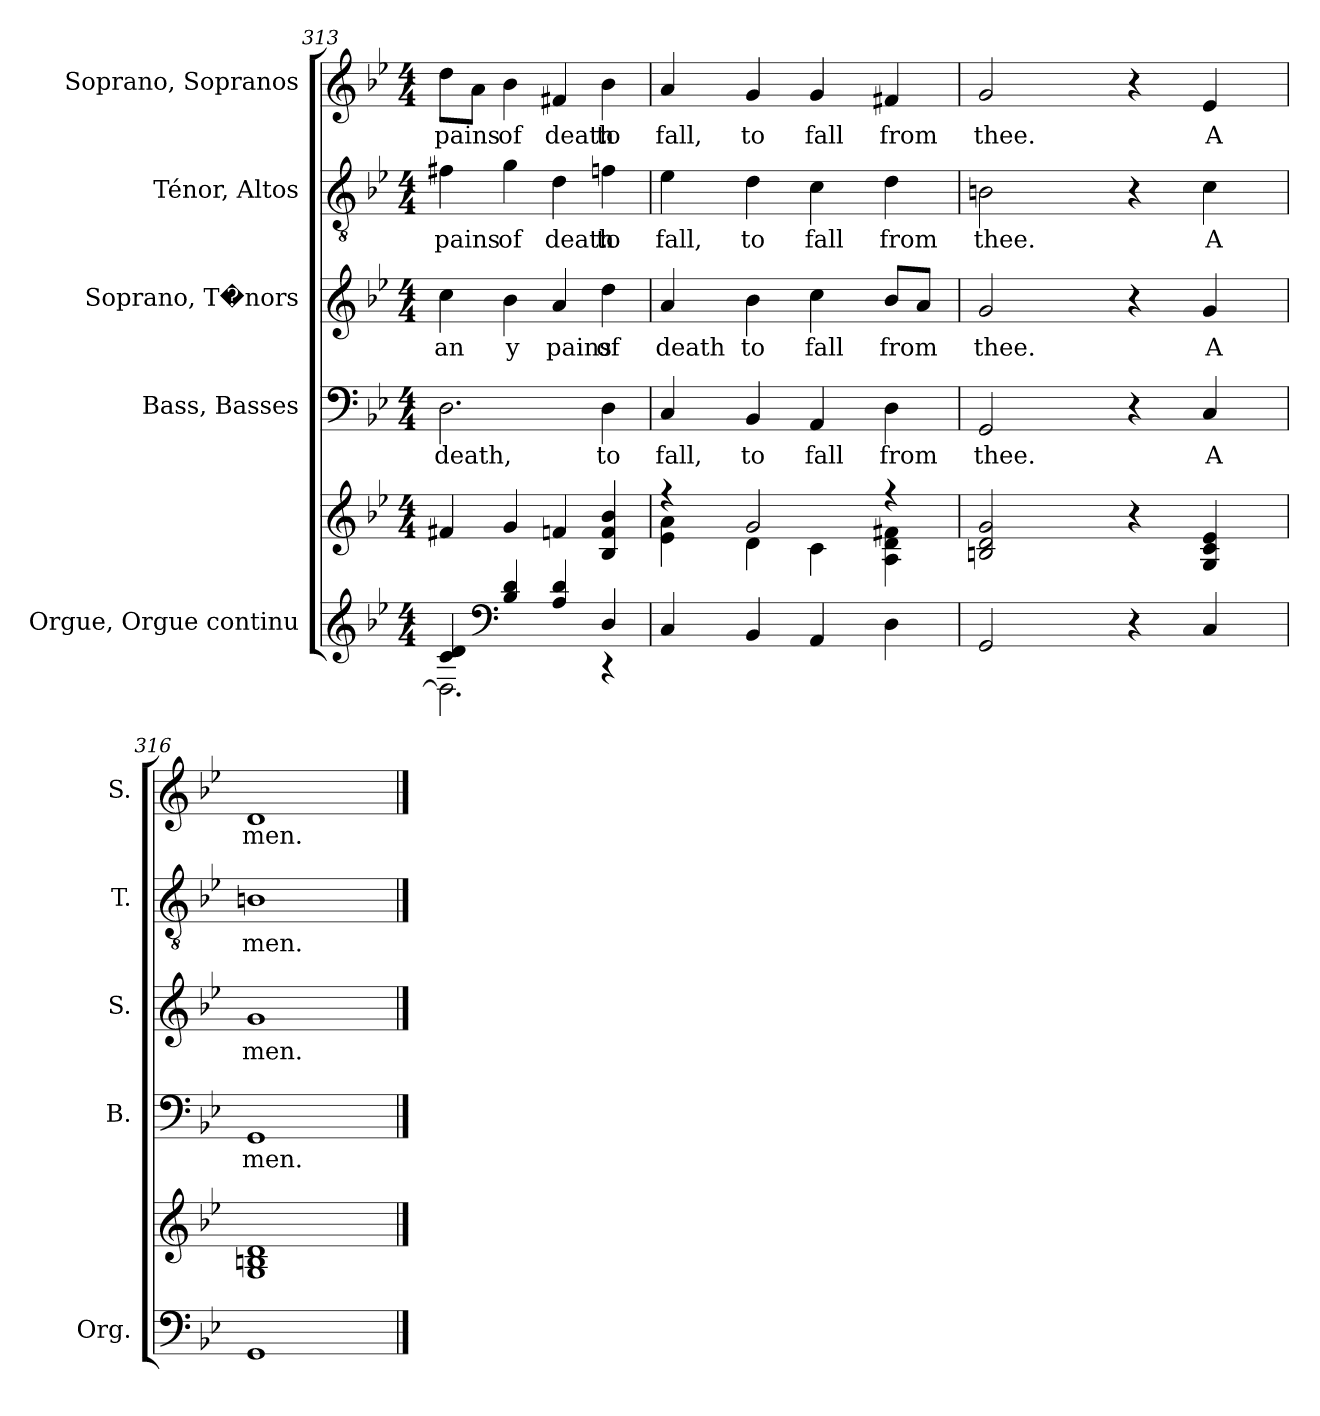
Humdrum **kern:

**kern	**kern	**kern	**text	**kern	**text	**kern	**text	**kern	**text
*part5	*part5	*part4	*part4	*part3	*part3	*part2	*part2	*part1	*part1
*staff6	*staff5	*staff4	*staff4	*staff3	*staff3	*staff2	*staff2	*staff1	*staff1
*I"Orgue, Orgue continu	*	*I"Bass, Basses	*	*I"Soprano, T�nors	*	*I"Ténor, Altos	*	*I"Soprano, Sopranos	*
*I'Org.	*	*I'B.	*	*I'S.	*	*I'T.	*	*I'S.	*
*clefG2	*clefG2	*clefF4	*	*clefG2	*	*clefGv2	*	*clefG2	*
*k[b-e-]	*k[b-e-]	*k[b-e-]	*	*k[b-e-]	*	*k[b-e-]	*	*k[b-e-]	*
*M4/4	*M4/4	*M4/4	*	*M4/4	*	*M4/4	*	*M4/4	*
=313	=313	=313	=313	=313	=313	=313	=313	=313	=313
*^	*	*	*	*	*	*	*	*	*
!	!	!	!	!LO:LY:b	!	!LO:LY:b	!	!LO:LY:b	!	!LO:LY:b
4c/ 4d/	2.D\]	4f#X/	2.D\	death,	4cc\	an	4f#X\	pains	8dd\L	pains
.	.	.	.	.	.	.	.	.	8a\J	.
*clefF4	*	*	*	*	*	*	*	*	*	*
!	!	!	!	!	!	!LO:LY:b	!	!LO:LY:b	!	!LO:LY:b
4B-/ 4d/	.	4g/	.	.	4b-\	y	4g\	of	4b-\	of
!	!	!	!	!	!	!LO:LY:b	!	!LO:LY:b	!	!LO:LY:b
4A/ 4d/	.	4fn/	.	.	4a/	pains	4d\	death	4f#X/	death
!	!	!	!	!LO:LY:b	!	!LO:LY:b	!	!LO:LY:b	!	!LO:LY:b
4D/	4r	4B-/ 4f/ 4b-/	4D\	to	4dd\	of	4fn\	to	4b-\	to
!!LO:PB:g=z
=314	=314	=314	=314	=314	=314	=314	=314	=314	=314	=314
*	*	*^	*	*	*	*	*	*	*	*
!	!	!	!	!	!LO:LY:b	!	!LO:LY:b	!	!LO:LY:b	!	!LO:LY:b
*	*	*	*	*	*	*	*	*	*	*^	*
*	*	*	*	*	*	*	*	*	*	*	*^	*
*	*	*	*	*	*	*	*	*	*	*	*	*^	*
*	*	*	*	*	*	*	*	*	*	*	*	*	*^	*
*v	*v	*	*	*	*	*	*	*	*	*	*	*	*	*^	*
4C/	4r	4e-\ 4a\	4C/	fall,	4a/	death	4e-\	fall,	4a/	16ryy	8ryy	8.ryy	4.ryy	2ryy	fall,
*	*	*	*	*	*	*	*	*	*MM53	*	*	*	*	*	*
.	.	.	.	.	.	.	.	.	.	2...ryy	.	.	.	.	.
*	*	*	*	*	*	*	*	*	*MM52	*	*	*	*	*	*
.	.	.	.	.	.	.	.	.	.	.	2..ryy	.	.	.	.
*	*	*	*	*	*	*	*	*	*MM51	*	*	*	*	*	*
.	.	.	.	.	.	.	.	.	.	.	.	2ryy	.	.	.
*	*	*	*	*	*	*	*	*	*MM50	*	*	*	*	*	*
!	!	!	!	!LO:LY:b	!	!LO:LY:b	!	!LO:LY:b	!	!	!	!	!	!	!LO:LY:b
4BB-/	2g/	4d\	4BB-/	to	4b-\	to	4d\	to	4g/	.	.	.	.	.	to
*	*	*	*	*	*	*	*	*	*MM49	*	*	*	*	*	*
.	.	.	.	.	.	.	.	.	.	.	.	.	2ryy	.	.
*	*	*	*	*	*	*	*	*	*MM48	*	*	*	*	*	*
!	!	!	!	!LO:LY:b	!	!LO:LY:b	!	!LO:LY:b	!	!	!	!	!	!	!LO:LY:b
4AA/	.	4c\	4AA/	fall	4cc\	fall	4c\	fall	4g/	.	.	.	.	8ryy	fall
*	*	*	*	*	*	*	*	*	*MM46	*	*	*	*	*	*
.	.	.	.	.	.	.	.	.	.	.	.	.	.	4.ryy	.
.	.	.	.	.	.	.	.	.	.	.	.	4ryy	.	.	.
*	*	*	*	*	*	*	*	*	*MM45	*	*	*	*	*	*
!	!	!	!	!LO:LY:b	!	!LO:LY:b	!	!LO:LY:b	!	!	!	!	!	!	!LO:LY:b
4D\	4r	4A\ 4d\ 4f#X\	4D\	from	8b-/L	from	4d\	from	4f#X/	.	.	.	.	.	from
.	.	.	.	.	8a/J	.	.	.	.	.	.	.	8ryy	.	.
*	*	*	*	*	*	*	*	*	*MM42	*	*	*	*	*	*
.	.	.	.	.	.	.	.	.	.	.	.	16ryy	.	.	.
=315	=315	=315	=315	=315	=315	=315	=315	=315	=315	=315	=315	=315	=315	=315	=315
!	!	!	!	!LO:LY:b	!	!LO:LY:b	!	!LO:LY:b	!	!	!	!	!	!	!LO:LY:b
*	*	*	*	*	*	*	*	*	*	*	*	*	*^	*^	*
*	*v	*v	*	*	*	*	*	*	*	*	*	*	*	*	*	*	*
2GG/	2Bn/ 2d/ 2g/	2GG/	thee.	2g/	thee.	2Bn\	thee.	2g/	16ryy	8.ryy	4ryy	4ryy	4..ryy	2ryy	2..ryy	thee.
*	*	*	*	*	*	*	*	*MM41	*	*	*	*	*	*	*	*
.	.	.	.	.	.	.	.	.	2...ryy	.	.	.	.	.	.	.
*	*	*	*	*	*	*	*	*MM40	*	*	*	*	*	*	*	*
.	.	.	.	.	.	.	.	.	.	2ryy	.	.	.	.	.	.
*	*	*	*	*	*	*	*	*MM39	*	*	*	*	*	*	*	*
.	.	.	.	.	.	.	.	.	.	.	2.ryy	16ryy	.	.	.	.
*	*	*	*	*	*	*	*	*MM38	*	*	*	*	*	*	*	*
.	.	.	.	.	.	.	.	.	.	.	.	2ryy	.	.	.	.
*	*	*	*	*	*	*	*	*MM36	*	*	*	*	*	*	*	*
.	.	.	.	.	.	.	.	.	.	.	.	.	2ryy	.	.	.
4r	4r	4r	.	4r	.	4r	.	4r	.	.	.	.	.	16ryy	.	.
*	*	*	*	*	*	*	*	*MM35	*	*	*	*	*	*	*	*
.	.	.	.	.	.	.	.	.	.	.	.	.	.	4..ryy	.	.
*	*	*	*	*	*	*	*	*MM33	*	*	*	*	*	*	*	*
.	.	.	.	.	.	.	.	.	.	4ryy	.	.	.	.	.	.
!	!	!	!LO:LY:b	!	!LO:LY:b	!	!LO:LY:b	!	!	!	!	!	!	!	!	!LO:LY:b
4C/	4G/ 4c/ 4e-/	4C/	A	4g/	A	4c\	A	4e-/	.	.	.	.	.	.	.	A
*	*	*	*	*	*	*	*	*MM32	*	*	*	*	*	*	*	*
.	.	.	.	.	.	.	.	.	.	.	.	8.ryy	.	.	.	.
*	*	*	*	*	*	*	*	*MM31	*	*	*	*	*	*	*	*
.	.	.	.	.	.	.	.	.	.	.	.	.	.	.	8ryy	.
.	.	.	.	.	.	.	.	.	.	16ryy	.	.	16ryy	.	.	.
*	*	*	*	*	*	*	*	*v	*v	*v	*v	*v	*v	*v	*v	*
*	*	*	*	*	*	*	*	*MM30	*
=316	=316	=316	=316	=316	=316	=316	=316	=316	=316
*	*	*	*	*	*	*	*	*^	*
*	*	*	*	*	*	*	*	*	*^	*
*	*	*	*	*	*	*	*	*	*	*^	*
*	*	*	*	*	*	*	*	*	*	*	*^	*
*	*	*	*	*	*	*	*	*	*	*	*	*^	*
*	*	*	*	*	*	*	*	*	*	*	*	*	*^	*
*	*	*	*	*	*	*	*	*	*	*	*	*	*	*^	*
!	!	!	!LO:LY:b	!	!LO:LY:b	!	!LO:LY:b	!	!	!	!	!	!	!	!	!LO:LY:b
*	*	*	*	*	*	*	*	*	*v	*v	*v	*v	*v	*v	*v	*
1GG	1G 1Bn 1d	1GG	men.	1g	men.	1Bn	men.	1d	16ryy	men.
*	*	*	*	*	*	*	*	*MM50	*	*
.	.	.	.	.	.	.	.	.	2...ryy	.
*	*	*	*	*	*	*	*	*v	*v	*
*MM66	*MM66	*MM66	*	*MM66	*	*MM66	*	*MM66	*
==	==	==	==	==	==	==	==	==	==
*-	*-	*-	*-	*-	*-	*-	*-	*-	*-
